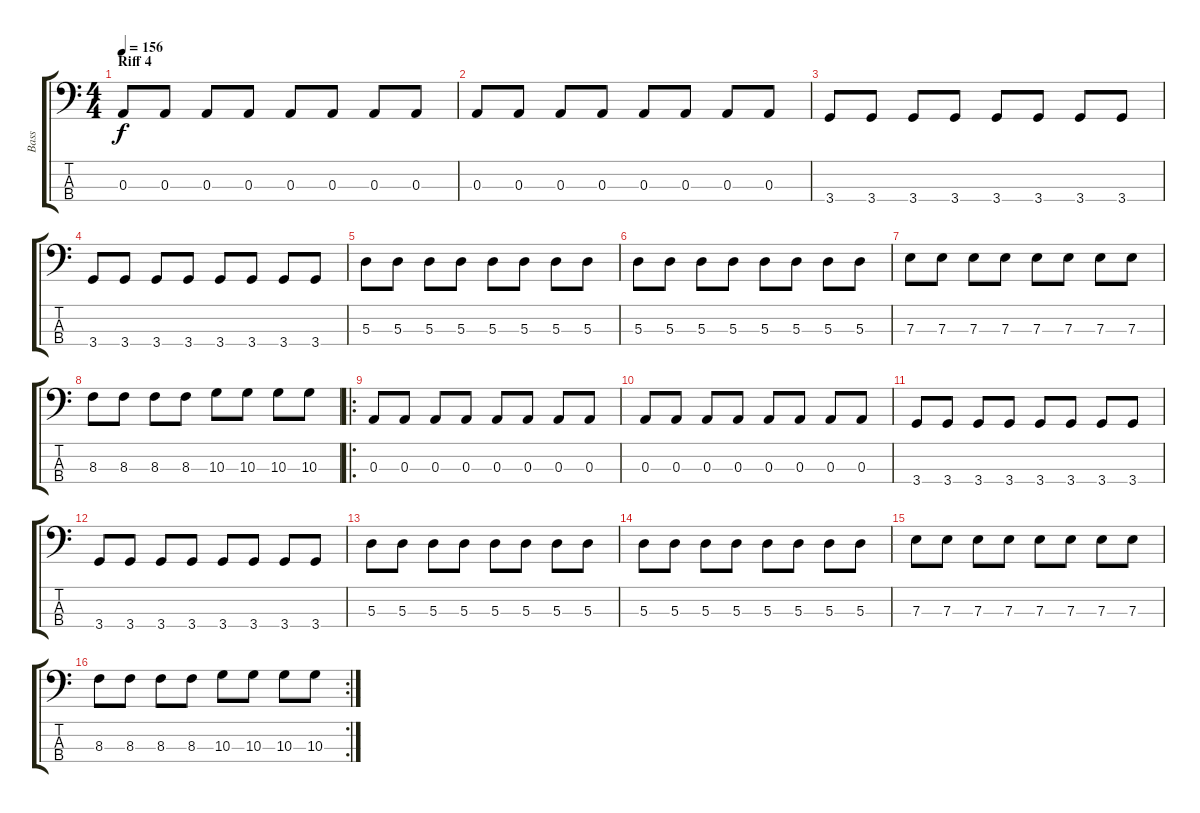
\track ("Bass" "Bass") {instrument electricbassfinger}
\staff {score tabs}
\tuning (G2 D2 A1 E1) {hide}
\ts (4 4)
\section ("" "Riff 4")
\tempo 156
\clef f4
\ks c
0.3.8{dy f} 0.3.8 0.3.8 0.3.8 0.3.8 0.3.8 0.3.8 0.3.8 |
0.3.8 0.3.8 0.3.8 0.3.8 0.3.8 0.3.8 0.3.8 0.3.8 |
3.4.8 3.4.8 3.4.8 3.4.8 3.4.8 3.4.8 3.4.8 3.4.8 |
3.4.8 3.4.8 3.4.8 3.4.8 3.4.8 3.4.8 3.4.8 3.4.8 |
5.3.8 5.3.8 5.3.8 5.3.8 5.3.8 5.3.8 5.3.8 5.3.8 |
5.3.8 5.3.8 5.3.8 5.3.8 5.3.8 5.3.8 5.3.8 5.3.8 |
7.3.8 7.3.8 7.3.8 7.3.8 7.3.8 7.3.8 7.3.8 7.3.8 |
8.3.8 8.3.8 8.3.8 8.3.8 10.3.8 10.3.8 10.3.8 10.3.8 |
\ro
0.3.8 0.3.8 0.3.8 0.3.8 0.3.8 0.3.8 0.3.8 0.3.8 |
0.3.8 0.3.8 0.3.8 0.3.8 0.3.8 0.3.8 0.3.8 0.3.8 |
3.4.8 3.4.8 3.4.8 3.4.8 3.4.8 3.4.8 3.4.8 3.4.8 |
3.4.8 3.4.8 3.4.8 3.4.8 3.4.8 3.4.8 3.4.8 3.4.8 |
5.3.8 5.3.8 5.3.8 5.3.8 5.3.8 5.3.8 5.3.8 5.3.8 |
5.3.8 5.3.8 5.3.8 5.3.8 5.3.8 5.3.8 5.3.8 5.3.8 |
7.3.8 7.3.8 7.3.8 7.3.8 7.3.8 7.3.8 7.3.8 7.3.8 |
\rc 2
8.3.8 8.3.8 8.3.8 8.3.8 10.3.8 10.3.8 10.3.8 10.3.8
